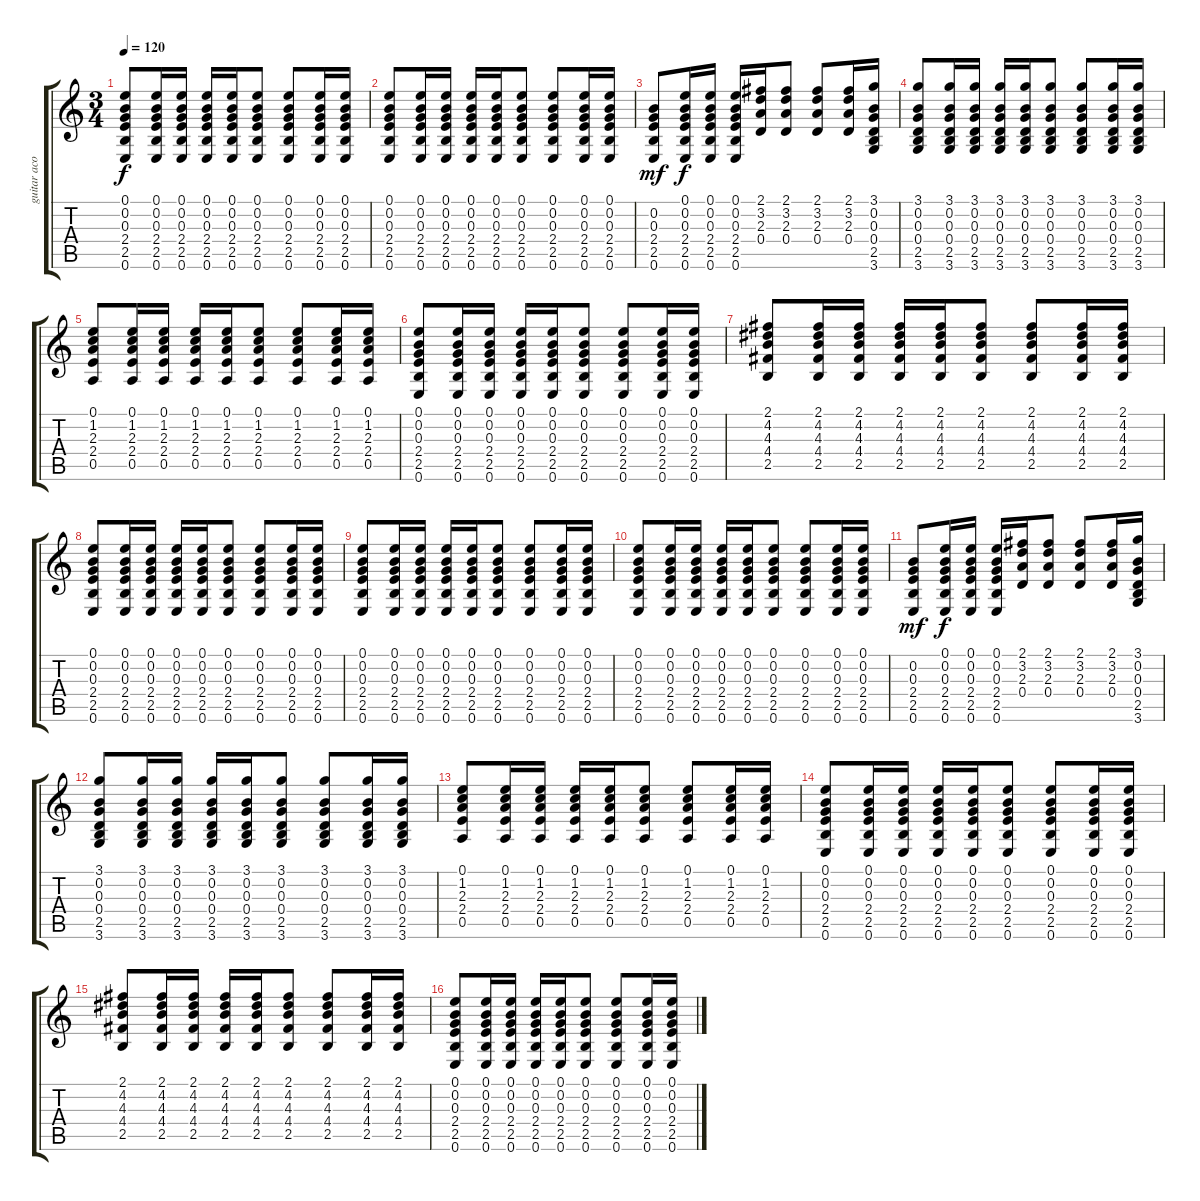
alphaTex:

\track ("guitar acoust" "guitar aco") {instrument acousticguitarsteel}
\staff {score tabs}
\tuning (E4 B3 G3 D3 A2 E2) {hide}
\ts (3 4)
\tempo 120
\clef g2
\ks c
(0.1 0.2 0.3 2.4 2.5 0.6).8{dy f} (0.1 0.2 0.3 2.4 2.5 0.6).16 (0.1 0.2 0.3 2.4 2.5 0.6).16 (0.1 0.2 0.3 2.4 2.5 0.6).16 (0.1 0.2 0.3 2.4 2.5 0.6).16 (0.1 0.2 0.3 2.4 2.5 0.6).8 (0.1 0.2 0.3 2.4 2.5 0.6).8 (0.1 0.2 0.3 2.4 2.5 0.6).16 (0.1 0.2 0.3 2.4 2.5 0.6).16 |
(0.1 0.2 0.3 2.4 2.5 0.6).8 (0.1 0.2 0.3 2.4 2.5 0.6).16 (0.1 0.2 0.3 2.4 2.5 0.6).16 (0.1 0.2 0.3 2.4 2.5 0.6).16 (0.1 0.2 0.3 2.4 2.5 0.6).16 (0.1 0.2 0.3 2.4 2.5 0.6).8 (0.1 0.2 0.3 2.4 2.5 0.6).8 (0.1 0.2 0.3 2.4 2.5 0.6).16 (0.1 0.2 0.3 2.4 2.5 0.6).16 |
(0.2 0.3 2.4 2.5 0.6).8{dy mf} (0.1 0.2 0.3 2.4 2.5 0.6).16{dy f} (0.1 0.2 0.3 2.4 2.5 0.6).16 (0.1 0.2 0.3 2.4 2.5 0.6).16 (2.1 3.2 2.3 0.4).16 (2.1 3.2 2.3 0.4).8 (2.1 3.2 2.3 0.4).8 (2.1 3.2 2.3 0.4).16 (3.1 0.2 0.3 0.4 2.5 3.6).16 |
(3.1 0.2 0.3 0.4 2.5 3.6).8 (3.1 0.2 0.3 0.4 2.5 3.6).16 (3.1 0.2 0.3 0.4 2.5 3.6).16 (3.1 0.2 0.3 0.4 2.5 3.6).16 (3.1 0.2 0.3 0.4 2.5 3.6).16 (3.1 0.2 0.3 0.4 2.5 3.6).8 (3.1 0.2 0.3 0.4 2.5 3.6).8 (3.1 0.2 0.3 0.4 2.5 3.6).16 (3.1 0.2 0.3 0.4 2.5 3.6).16 |
(0.1 1.2 2.3 2.4 0.5).8 (0.1 1.2 2.3 2.4 0.5).16 (0.1 1.2 2.3 2.4 0.5).16 (0.1 1.2 2.3 2.4 0.5).16 (0.1 1.2 2.3 2.4 0.5).16 (0.1 1.2 2.3 2.4 0.5).8 (0.1 1.2 2.3 2.4 0.5).8 (0.1 1.2 2.3 2.4 0.5).16 (0.1 1.2 2.3 2.4 0.5).16 |
(0.1 0.2 0.3 2.4 2.5 0.6).8 (0.1 0.2 0.3 2.4 2.5 0.6).16 (0.1 0.2 0.3 2.4 2.5 0.6).16 (0.1 0.2 0.3 2.4 2.5 0.6).16 (0.1 0.2 0.3 2.4 2.5 0.6).16 (0.1 0.2 0.3 2.4 2.5 0.6).8 (0.1 0.2 0.3 2.4 2.5 0.6).8 (0.1 0.2 0.3 2.4 2.5 0.6).16 (0.1 0.2 0.3 2.4 2.5 0.6).16 |
(2.1 4.2 4.3 4.4 2.5).8 (2.1 4.2 4.3 4.4 2.5).16 (2.1 4.2 4.3 4.4 2.5).16 (2.1 4.2 4.3 4.4 2.5).16 (2.1 4.2 4.3 4.4 2.5).16 (2.1 4.2 4.3 4.4 2.5).8 (2.1 4.2 4.3 4.4 2.5).8 (2.1 4.2 4.3 4.4 2.5).16 (2.1 4.2 4.3 4.4 2.5).16 |
(0.1 0.2 0.3 2.4 2.5 0.6).8 (0.1 0.2 0.3 2.4 2.5 0.6).16 (0.1 0.2 0.3 2.4 2.5 0.6).16 (0.1 0.2 0.3 2.4 2.5 0.6).16 (0.1 0.2 0.3 2.4 2.5 0.6).16 (0.1 0.2 0.3 2.4 2.5 0.6).8 (0.1 0.2 0.3 2.4 2.5 0.6).8 (0.1 0.2 0.3 2.4 2.5 0.6).16 (0.1 0.2 0.3 2.4 2.5 0.6).16 |
(0.1 0.2 0.3 2.4 2.5 0.6).8 (0.1 0.2 0.3 2.4 2.5 0.6).16 (0.1 0.2 0.3 2.4 2.5 0.6).16 (0.1 0.2 0.3 2.4 2.5 0.6).16 (0.1 0.2 0.3 2.4 2.5 0.6).16 (0.1 0.2 0.3 2.4 2.5 0.6).8 (0.1 0.2 0.3 2.4 2.5 0.6).8 (0.1 0.2 0.3 2.4 2.5 0.6).16 (0.1 0.2 0.3 2.4 2.5 0.6).16 |
(0.1 0.2 0.3 2.4 2.5 0.6).8 (0.1 0.2 0.3 2.4 2.5 0.6).16 (0.1 0.2 0.3 2.4 2.5 0.6).16 (0.1 0.2 0.3 2.4 2.5 0.6).16 (0.1 0.2 0.3 2.4 2.5 0.6).16 (0.1 0.2 0.3 2.4 2.5 0.6).8 (0.1 0.2 0.3 2.4 2.5 0.6).8 (0.1 0.2 0.3 2.4 2.5 0.6).16 (0.1 0.2 0.3 2.4 2.5 0.6).16 |
(0.2 0.3 2.4 2.5 0.6).8{dy mf} (0.1 0.2 0.3 2.4 2.5 0.6).16{dy f} (0.1 0.2 0.3 2.4 2.5 0.6).16 (0.1 0.2 0.3 2.4 2.5 0.6).16 (2.1 3.2 2.3 0.4).16 (2.1 3.2 2.3 0.4).8 (2.1 3.2 2.3 0.4).8 (2.1 3.2 2.3 0.4).16 (3.1 0.2 0.3 0.4 2.5 3.6).16 |
(3.1 0.2 0.3 0.4 2.5 3.6).8 (3.1 0.2 0.3 0.4 2.5 3.6).16 (3.1 0.2 0.3 0.4 2.5 3.6).16 (3.1 0.2 0.3 0.4 2.5 3.6).16 (3.1 0.2 0.3 0.4 2.5 3.6).16 (3.1 0.2 0.3 0.4 2.5 3.6).8 (3.1 0.2 0.3 0.4 2.5 3.6).8 (3.1 0.2 0.3 0.4 2.5 3.6).16 (3.1 0.2 0.3 0.4 2.5 3.6).16 |
(0.1 1.2 2.3 2.4 0.5).8 (0.1 1.2 2.3 2.4 0.5).16 (0.1 1.2 2.3 2.4 0.5).16 (0.1 1.2 2.3 2.4 0.5).16 (0.1 1.2 2.3 2.4 0.5).16 (0.1 1.2 2.3 2.4 0.5).8 (0.1 1.2 2.3 2.4 0.5).8 (0.1 1.2 2.3 2.4 0.5).16 (0.1 1.2 2.3 2.4 0.5).16 |
(0.1 0.2 0.3 2.4 2.5 0.6).8 (0.1 0.2 0.3 2.4 2.5 0.6).16 (0.1 0.2 0.3 2.4 2.5 0.6).16 (0.1 0.2 0.3 2.4 2.5 0.6).16 (0.1 0.2 0.3 2.4 2.5 0.6).16 (0.1 0.2 0.3 2.4 2.5 0.6).8 (0.1 0.2 0.3 2.4 2.5 0.6).8 (0.1 0.2 0.3 2.4 2.5 0.6).16 (0.1 0.2 0.3 2.4 2.5 0.6).16 |
(2.1 4.2 4.3 4.4 2.5).8 (2.1 4.2 4.3 4.4 2.5).16 (2.1 4.2 4.3 4.4 2.5).16 (2.1 4.2 4.3 4.4 2.5).16 (2.1 4.2 4.3 4.4 2.5).16 (2.1 4.2 4.3 4.4 2.5).8 (2.1 4.2 4.3 4.4 2.5).8 (2.1 4.2 4.3 4.4 2.5).16 (2.1 4.2 4.3 4.4 2.5).16 |
(0.1 0.2 0.3 2.4 2.5 0.6).8 (0.1 0.2 0.3 2.4 2.5 0.6).16 (0.1 0.2 0.3 2.4 2.5 0.6).16 (0.1 0.2 0.3 2.4 2.5 0.6).16 (0.1 0.2 0.3 2.4 2.5 0.6).16 (0.1 0.2 0.3 2.4 2.5 0.6).8 (0.1 0.2 0.3 2.4 2.5 0.6).8 (0.1 0.2 0.3 2.4 2.5 0.6).16 (0.1 0.2 0.3 2.4 2.5 0.6).16
